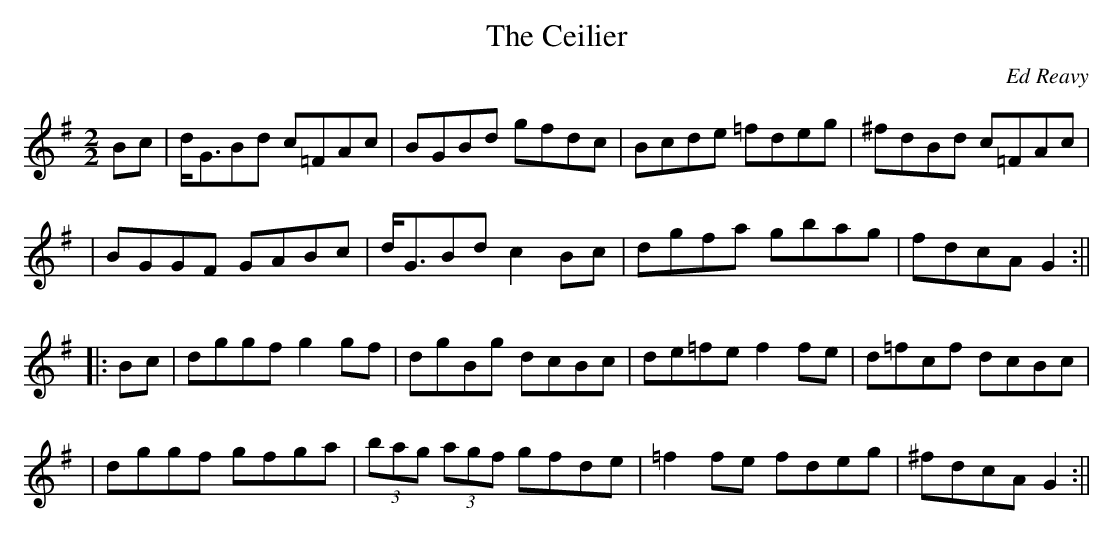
X:1
T:The Ceilier
M:2/2
L:1/8
C:Ed Reavy
K:G
Bc \
| d<GBd c=FAc | BGBd gfdc | Bcde =fdeg | ^fdBd c=FAc |
| BGGF GABc | d<GBd c2 Bc | dgfa gbag | fdcA G2 :||
|: Bc \
| dggf g2 gf | dgBg dcBc | de=fe f2 fe | d=fcf dcBc |
| dggf gfga | (3bag (3agf gfde | =f2 fe fdeg | ^fdcA G2 :||
